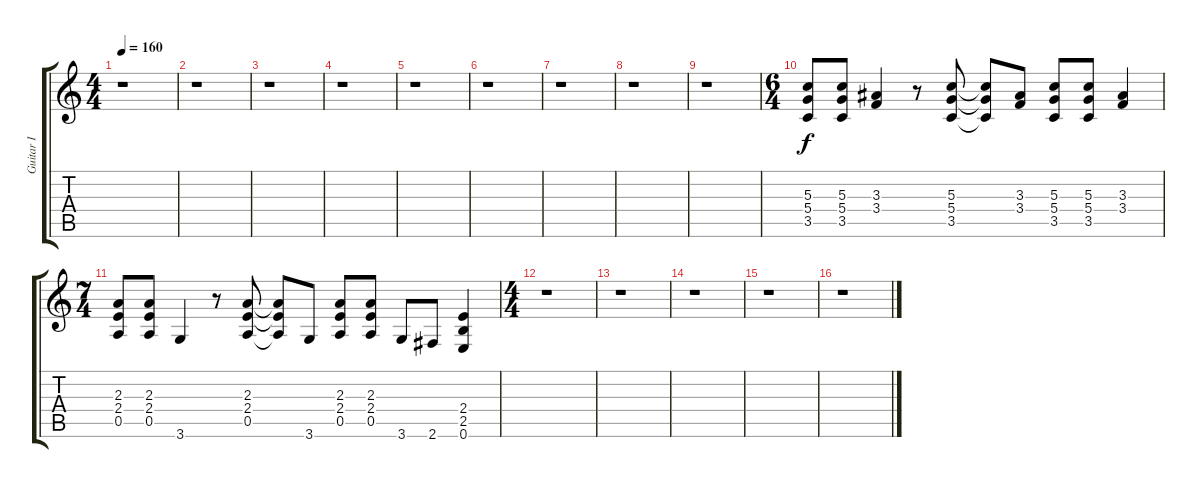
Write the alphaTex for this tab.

\track ("Guitar I" "Guitar I") {instrument overdrivenguitar}
\staff {score tabs}
\tuning (E4 B3 G3 D3 A2 E2) {hide}
\ts (4 4)
\tempo 160
\clef g2
\ks c
r.1{dy ff} |
r.1 |
r.1 |
r.1 |
r.1 |
r.1 |
r.1 |
r.1 |
r.1 |
\ts (6 4)
(5.3 5.4 3.5).8{dy f} (5.3 5.4 3.5).8 (3.3 3.4).4 r.8 (5.3 5.4 3.5).8 (5.3{t} 5.4{t} 3.5{t}).8 (3.3 3.4).8 (5.3 5.4 3.5).8 (5.3 5.4 3.5).8 (3.3 3.4).4 |
\ts (7 4)
(2.3 2.4 0.5).8 (2.3 2.4 0.5).8 3.6.4 r.8 (2.3 2.4 0.5).8 (2.3{t} 2.4{t} 0.5{t}).8 3.6.8 (2.3 2.4 0.5).8 (2.3 2.4 0.5).8 3.6.8 2.6.8 (2.4 2.5 0.6).4 |
\ts (4 4)
r.1 |
r.1 |
r.1 |
r.1 |
r.1
